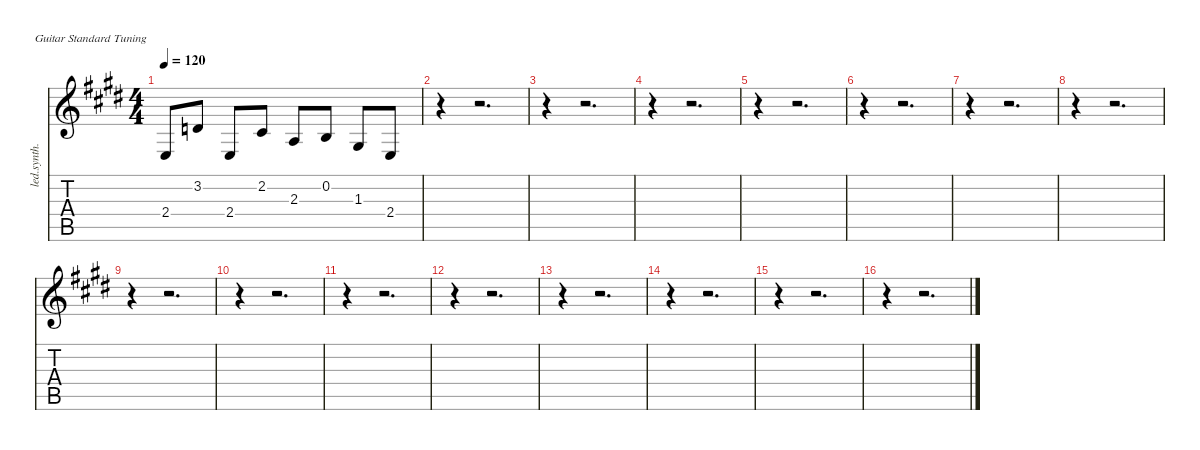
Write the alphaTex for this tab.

\defaultSystemsLayout 4
\hideDynamics
\bracketExtendMode nobrackets
\track ("Keyboard1" "led.synth.") {instrument lead2sawtooth}
\staff {score tabs}
\tuning (E4 B3 G3 D3 A2 E2)
\ts (4 4)
\tempo 120
\clef g2
\ks e
2.4{acc forcenatural}.8{dy f beam Up} 3.2{acc forcenatural}.8{beam Up} 2.4{acc forcenatural}.8{beam Up} 2.2{acc #}.8{beam Up} 2.3{acc forcenatural}.8{beam Up} 0.2{acc forcenatural}.8{beam Up} 1.3{acc #}.8{beam Up} 2.4{acc forcenatural}.8{beam Up} |
r.4{beam Down} r.2{d beam Down} |
r.4{beam Down} r.2{d beam Down} |
r.4{beam Down} r.2{d beam Down} |
r.4{beam Down} r.2{d beam Down} |
r.4{beam Down} r.2{d beam Down} |
r.4{beam Down} r.2{d beam Down} |
r.4{beam Down} r.2{d beam Down} |
r.4{beam Down} r.2{d beam Down} |
r.4{beam Down} r.2{d beam Down} |
r.4{beam Down} r.2{d beam Down} |
r.4{beam Down} r.2{d beam Down} |
r.4{beam Down} r.2{d beam Down} |
r.4{beam Down} r.2{d beam Down} |
r.4{beam Down} r.2{d beam Down} |
r.4{beam Down} r.2{d beam Down}
